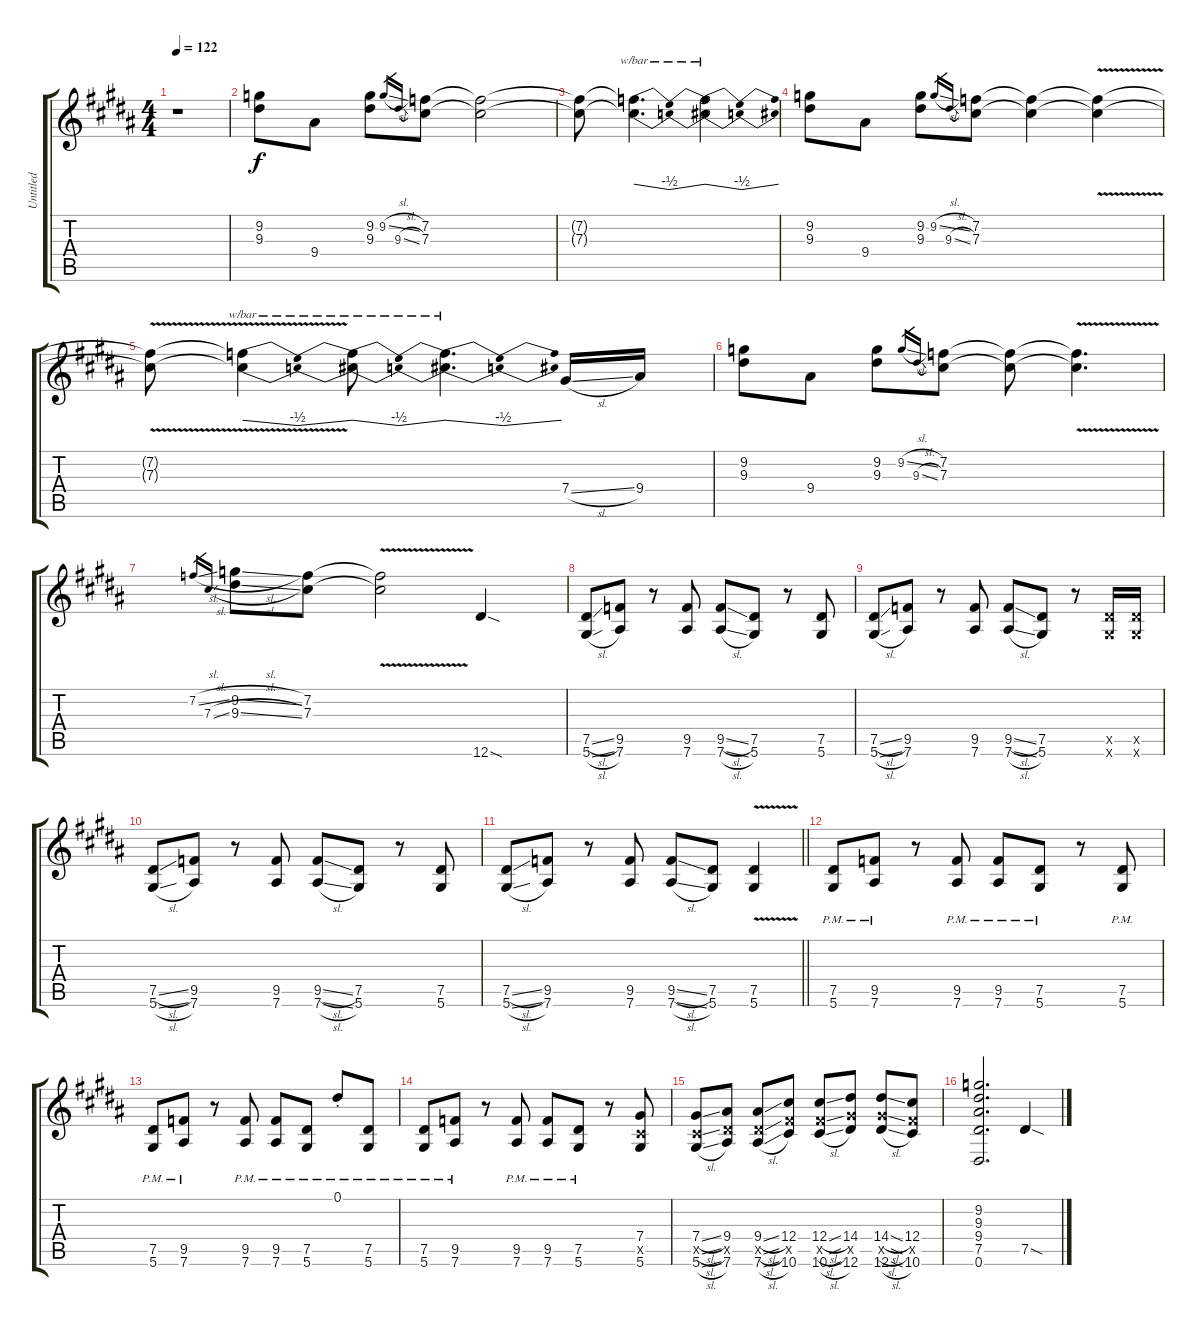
\track ("Untitled" "Untitled") {instrument distortionguitar}
\staff {score tabs}
\tuning (Eb4 Bb3 Gb3 Db3 Ab2 Eb2) {hide}
\ts (4 4)
\tempo 122
\clef g2
\ks b
r.1{dy f instrument distortionguitar} |
\ks g#minor
(9.2 9.3).8 9.4.8 (9.2 9.3).8 9.2{sl}.16{gr} 9.3{sl}.16{gr} (7.2 7.3).8 (7.2{t} 7.3{t}).2 |
(7.2{t} 7.3{t}).8 (7.2{t} 7.3{t}).4{d tbe (dip default 0 0 30 -2 60 0)} (7.2{t} 7.3{t}).2{tbe (dip default 0 0 30 -2 60 0)} |
(9.2 9.3).8 9.4.8 (9.2 9.3).8 9.2{sl}.16{gr} 9.3{sl}.16{gr} (7.2 7.3).8 (7.2{t} 7.3{t}).4 (7.2{v t} 7.3{v t}).4 |
\ks b
(7.2{v t} 7.3{v t}).8 (7.2{t} 7.3{t}).4{tbe (dip default 0 0 30 -2 60 0)} (7.2{t} 7.3{t}).8{tbe (dip default 0 0 30 -2 60 0)} (7.2{t} 7.3{t}).4{d tbe (dip default 0 0 30 -2 60 0)} 7.4{sl}.16 9.4.16 |
\ks g#minor
(9.2 9.3).8 9.4.8 (9.2 9.3).8 9.2{sl}.16{gr} 9.3{sl}.16{gr} (7.2 7.3).8 (7.2{t} 7.3{t}).8 (7.2{v t} 7.3{v t}).4{d} |
7.2{sl}.16{gr} 7.3{sl}.16{gr} (9.2{sl} 9.3{sl}).8 (7.2 7.3).8 (7.2{v t} 7.3{v t}).2 12.6{sod}.4 |
\ks b
(7.5{sl} 5.6{sl}).8 (9.5 7.6).8 r.8 (9.5 7.6).8 (9.5{sl} 7.6{sl}).8 (7.5 5.6).8 r.8 (7.5 5.6).8 |
\ks g#minor
(7.5{sl} 5.6{sl}).8 (9.5 7.6).8 r.8 (9.5 7.6).8 (9.5{sl} 7.6{sl}).8 (7.5 5.6).8 r.8 (7.5{x} 5.6{x}).16 (7.5{x} 5.6{x}).16 |
(7.5{sl} 5.6{sl}).8 (9.5 7.6).8 r.8 (9.5 7.6).8 (9.5{sl} 7.6{sl}).8 (7.5 5.6).8 r.8 (7.5 5.6).8 |
\barLineRight lightlight
(7.5{sl} 5.6{sl}).8 (9.5 7.6).8 r.8 (9.5 7.6).8 (9.5{sl} 7.6{sl}).8 (7.5 5.6).8 (7.5{v} 5.6{v}).4 |
\ks b
(7.5{pm} 5.6{pm}).8 (9.5{pm} 7.6{pm}).8 r.8 (9.5{pm} 7.6{pm}).8 (9.5{pm} 7.6{pm}).8 (7.5{pm} 5.6{pm}).8 r.8 (7.5{pm} 5.6{pm}).8 |
\ks g#minor
(7.5{pm} 5.6{pm}).8 (9.5{pm} 7.6{pm}).8 r.8 (9.5{pm} 7.6{pm}).8 (9.5{pm} 7.6{pm}).8 (7.5{pm} 5.6{pm}).8 0.1{pm st}.8 (7.5{pm} 5.6{pm}).8 |
(7.5{pm} 5.6{pm}).8 (9.5{pm} 7.6{pm}).8 r.8 (9.5{pm} 7.6{pm}).8 (9.5{pm} 7.6{pm}).8 (7.5{pm} 5.6{pm}).8 r.8 (7.4 5.5{x} 5.6).8 |
\ks b
(7.4{sl} 5.5{sl x} 5.6{sl}).8 (9.4 7.5{x} 7.6).8 (9.4{sl} 7.5{sl x} 7.6{sl}).8 (12.4 10.5{x} 10.6).8 (12.4{sl} 10.5{sl x} 10.6{sl}).8 (14.4 12.5{x} 12.6).8 (14.4{sl} 12.5{sl x} 12.6{sl}).8 (12.4 10.5{x} 10.6).8 |
\ks g#minor
(9.2 9.3 9.4 7.5 0.6).2{d} 7.5{sod}.4
